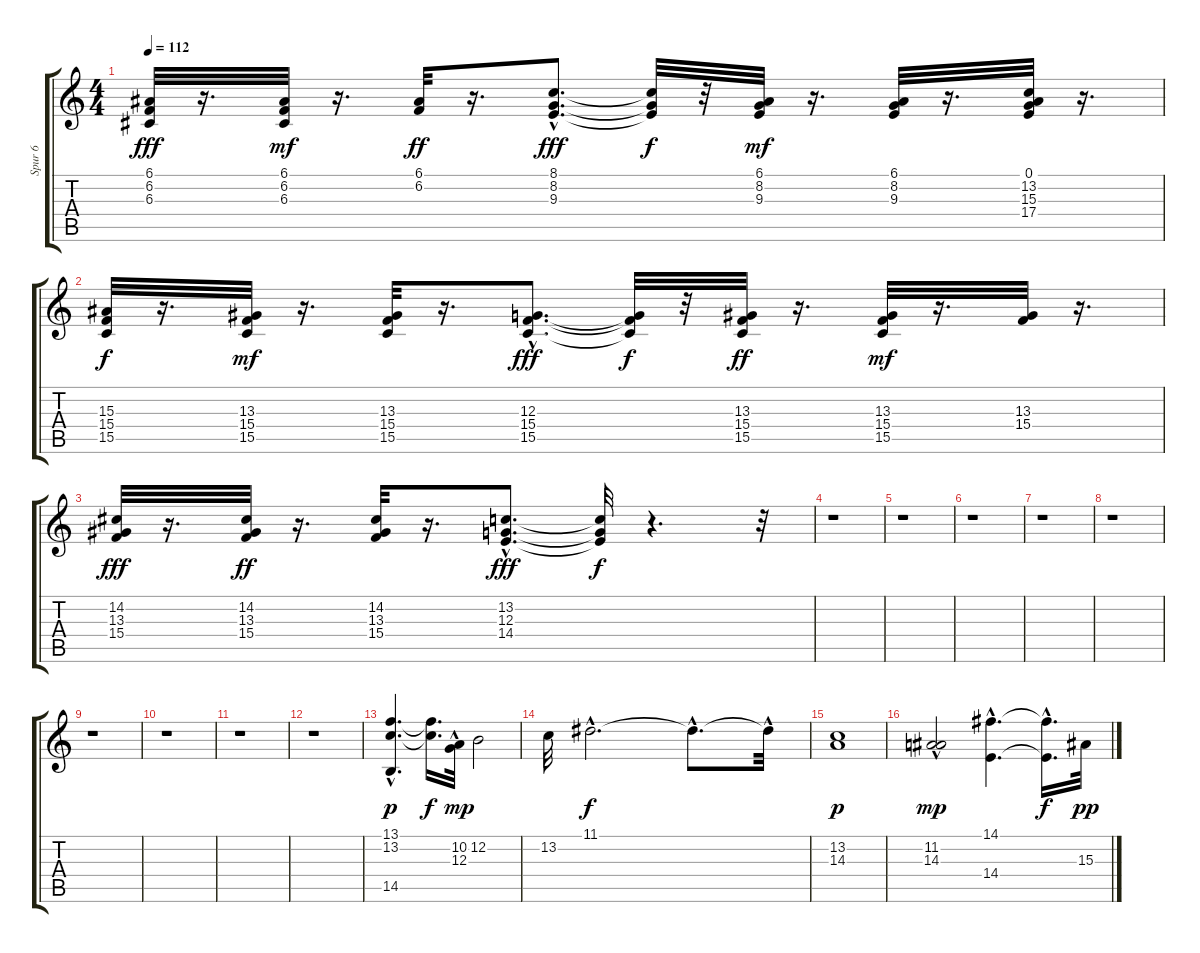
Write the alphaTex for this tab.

\track ("Spur 6" "Spur 6") {instrument stringensemble1}
\staff {score tabs}
\tuning (E4 B3 G3 D3 A2 E2) {hide}
\ts (4 4)
\tempo 112
\clef g2
\ks c
(6.1 6.2 6.3).32{dy fff} r.16{d} (6.1 6.2 6.3).32{dy mf} r.16{d} (6.1 6.2).32{dy ff} r.16{d} (8.1{hac} 8.2{hac} 9.3{hac}).8{d dy fff} (8.1{t} 8.2{t} 9.3{t}).32{dy f} r.32 (6.1 8.2 9.3).32{dy mf} r.16{d} (6.1 8.2 9.3).32 r.16{d} (0.1 13.2 15.3 17.4).32 r.16{d} |
(15.3 15.4 15.5).32{dy f} r.16{d} (13.3 15.4 15.5).32{dy mf} r.16{d} (13.3 15.4 15.5).32 r.16{d} (12.3{hac} 15.4{hac} 15.5{hac}).8{d dy fff} (12.3{t} 15.4{t} 15.5{t}).32{dy f} r.32 (13.3 15.4 15.5).32{dy ff} r.16{d} (13.3 15.4 15.5).32{dy mf} r.16{d} (13.3 15.4).32 r.16{d} |
(14.2 13.3 15.4).32{dy fff} r.16{d} (14.2 13.3 15.4).32{dy ff} r.16{d} (14.2 13.3 15.4).32 r.16{d} (13.2{hac} 12.3{hac} 14.4{hac}).8{d dy fff} (13.2{t} 12.3{t} 14.4{t}).32{dy f} r.4{d} r.32 |
r.1 |
r.1 |
r.1 |
r.1 |
r.1 |
r.1 |
r.1 |
r.1 |
r.1 |
(13.1{hac} 13.2{hac} 14.5).4{d dy p} (13.1{t} 13.2{t}).16{d dy f} (10.2{hac} 12.3).32{dy mp} 12.2.2 |
13.2.32 11.1{hac}.2{d dy f} 11.1{hac t}.8{d} 11.1{hac t}.32 |
(13.2 14.3).1{dy p} |
(11.2 14.3{hac}).2{dy mp} (14.1{hac} 14.4{hac}).4{d} (14.1{t} 14.4{hac t}).16{d dy f} 15.3.32{dy pp}
